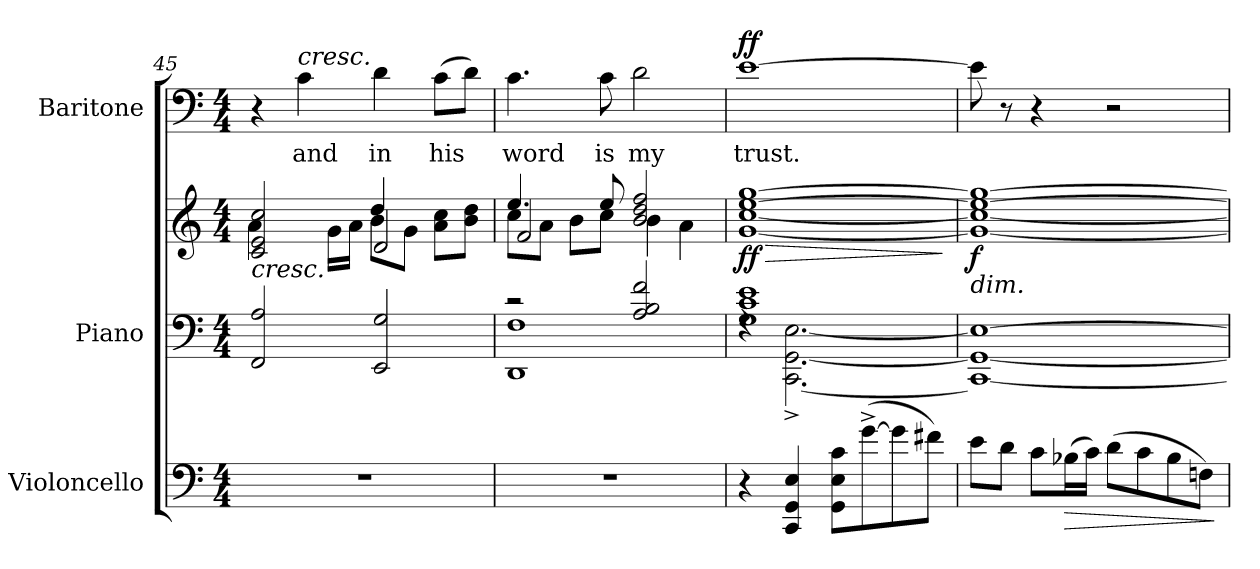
**kern	**dynam	**kern	**kern	**dynam	**kern	**text	**dynam
*part3	*part3	*part2	*part2	*part2	*part1	*part1	*part1
*staff4	*staff4	*staff3	*staff2	*staff2/3	*staff1	*staff1	*staff1
*I"Violoncello	*	*I"Piano	*	*	*I"Baritone	*	*
*I'Vc	*	*I'Pno	*	*	*	*	*
*clefF4	*	*clefF4	*clefG2	*	*clefF4	*	*
*k[]	*	*k[]	*k[]	*	*k[]	*	*
*M4/4	*	*M4/4	*M4/4	*	*M4/4	*	*
=45	=45	=45	=45	=45	=45	=45	=45
*	*	*	*^	*	*	*	*
*	*	*	*	*^	*	*	*	*
!	!	!	!LO:TX:b:i:t=cresc.	!	!	!	!	!	!
1r	.	2FF/ 2A/	2c/ 2e/ 2cc/	4a\	2ryy	.	4r	.	.
!	!	!	!	!	!	!	!LO:TX:a:i:t=cresc.	!	!
!	!	!	!	!	!	!	!	!LO:LY:b	!
.	.	.	.	8ryy	.	.	4c\	and	.
.	.	.	.	16g\LL	.	.	.	.	.
.	.	.	.	16a\JJ	.	.	.	.	.
!	!	!	!	!	!	!	!	!LO:LY:b	!
.	.	2EE/ 2G/	2d/	8b\L	4dd/	.	4d\	in	.
.	.	.	.	8g\J	.	.	.	.	.
!	!	!	!	!	!	!	!	!LO:LY:b	!
.	.	.	.	8a\ 8cc\L	4ryy	.	(>8c\L	his	.
.	.	.	.	8b\ 8dd\J	.	.	8d\J)	.	.
!!LO:LB:g=z
=46	=46	=46	=46	=46	=46	=46	=46	=46	=46
*	*	*^	*	*	*	*	*	*	*
!	!	!	!	!	!	!	!	!	!LO:LY:b	!
1r	.	2r	1DD 1F	4.ee/	8cc\L	2f/	.	4.c\	word	.
.	.	.	.	.	8a\J	.	.	.	.	.
.	.	.	.	.	8b\L	.	.	.	.	.
!	!	!	!	!	!	!	!	!	!LO:LY:b	!
.	.	.	.	8ee/	8cc\J	.	.	8c\	is	.
!	!	!	!	!	!	!	!	!	!LO:LY:b	!
.	.	2A/ 2B/ 2f/	.	2b/ 2dd/ 2ff/	4b\	2ryy	.	2d\	my	.
.	.	.	.	.	4a\	.	.	.	.	.
*	*	*	*	*	*v	*v	*	*	*	*
=47	=47	=47	=47	=47	=47	=47	=47	=47	=47
!	!	!	!	!	!	!LO:HP:b	!	!LO:LY:b	!
!	!	!	!	!	!	!LO:DY:n=1:b	!	!	!LO:DY:a
*	*	*	*	*v	*v	*	*	*	*
4r	.	1G 1c 1e	4rF	[1g [1cc [1ee [1gg	> ff	[1e	trust.	ff
4CC/ 4GG/ 4E/	.	.	[2.CC\^ [2.GG\^ [2.E\^	.	.	.	.	.
8GG\ 8E\ 8c\L	.	.	.	.	.	.	.	.
(>[8g^\	.	.	.	.	.	.	.	.
8g\]	.	.	.	.	.	.	.	.
8f#X\J)	.	.	.	.	.	.	.	.
*	*	*v	*v	*	*	*	*	*
.	.	.	.	]	.	.	.
=48	=48	=48	=48	=48	=48	=48	=48
*	*	*^	*	*	*	*	*
!	!	!	!	!LO:TX:b:i:t=dim.	!	!	!	!
!	!	!	!	!	!LO:DY:b	!	!	!
8e\L	.	1E_	1CC_ 1GG_	1g_ 1cc_ 1ee_ 1gg_	f	8e\]	.	.
8d\J	.	.	.	.	.	8r	.	.
8c\L	.	.	.	.	.	4r	.	.
!	!LO:HP:b	!	!	!	!	!	!	!
(>16B-X\L	>	.	.	.	.	.	.	.
16c\JJ)	.	.	.	.	.	.	.	.
(>8d\L	.	.	.	.	.	2r	.	.
8c\	.	.	.	.	.	.	.	.
8B-\	.	.	.	.	.	.	.	.
8Fn\J)	.	.	.	.	.	.	.	.
*	*	*v	*v	*	*	*	*	*
.	]	.	.	.	.	.	.
=	=	=	=	=	=	=	=
*-	*-	*-	*-	*-	*-	*-	*-
